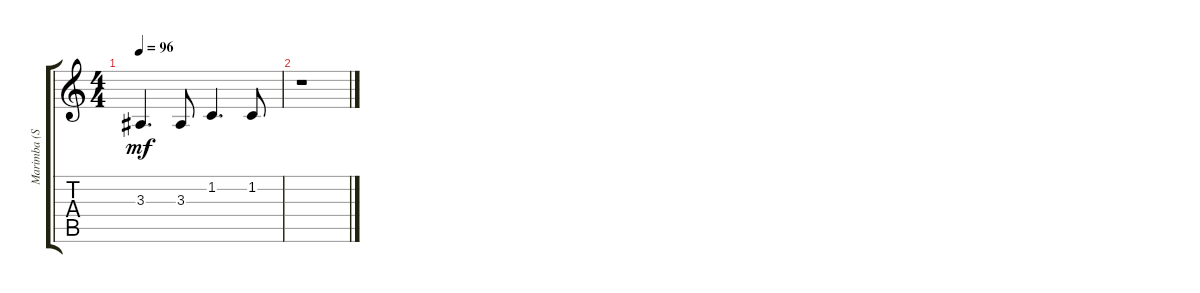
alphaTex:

\track ("Marimba (Staff 2)" "Marimba (S") {instrument marimba}
\staff {score tabs}
\tuning (E4 B3 G3 D3 A2 E2) {hide}
\ts (4 4)
\tempo 96
\clef g2
\ks aminor
3.3.4{d dy mf} 3.3.8 1.2.4{d} 1.2.8 |
r.1
